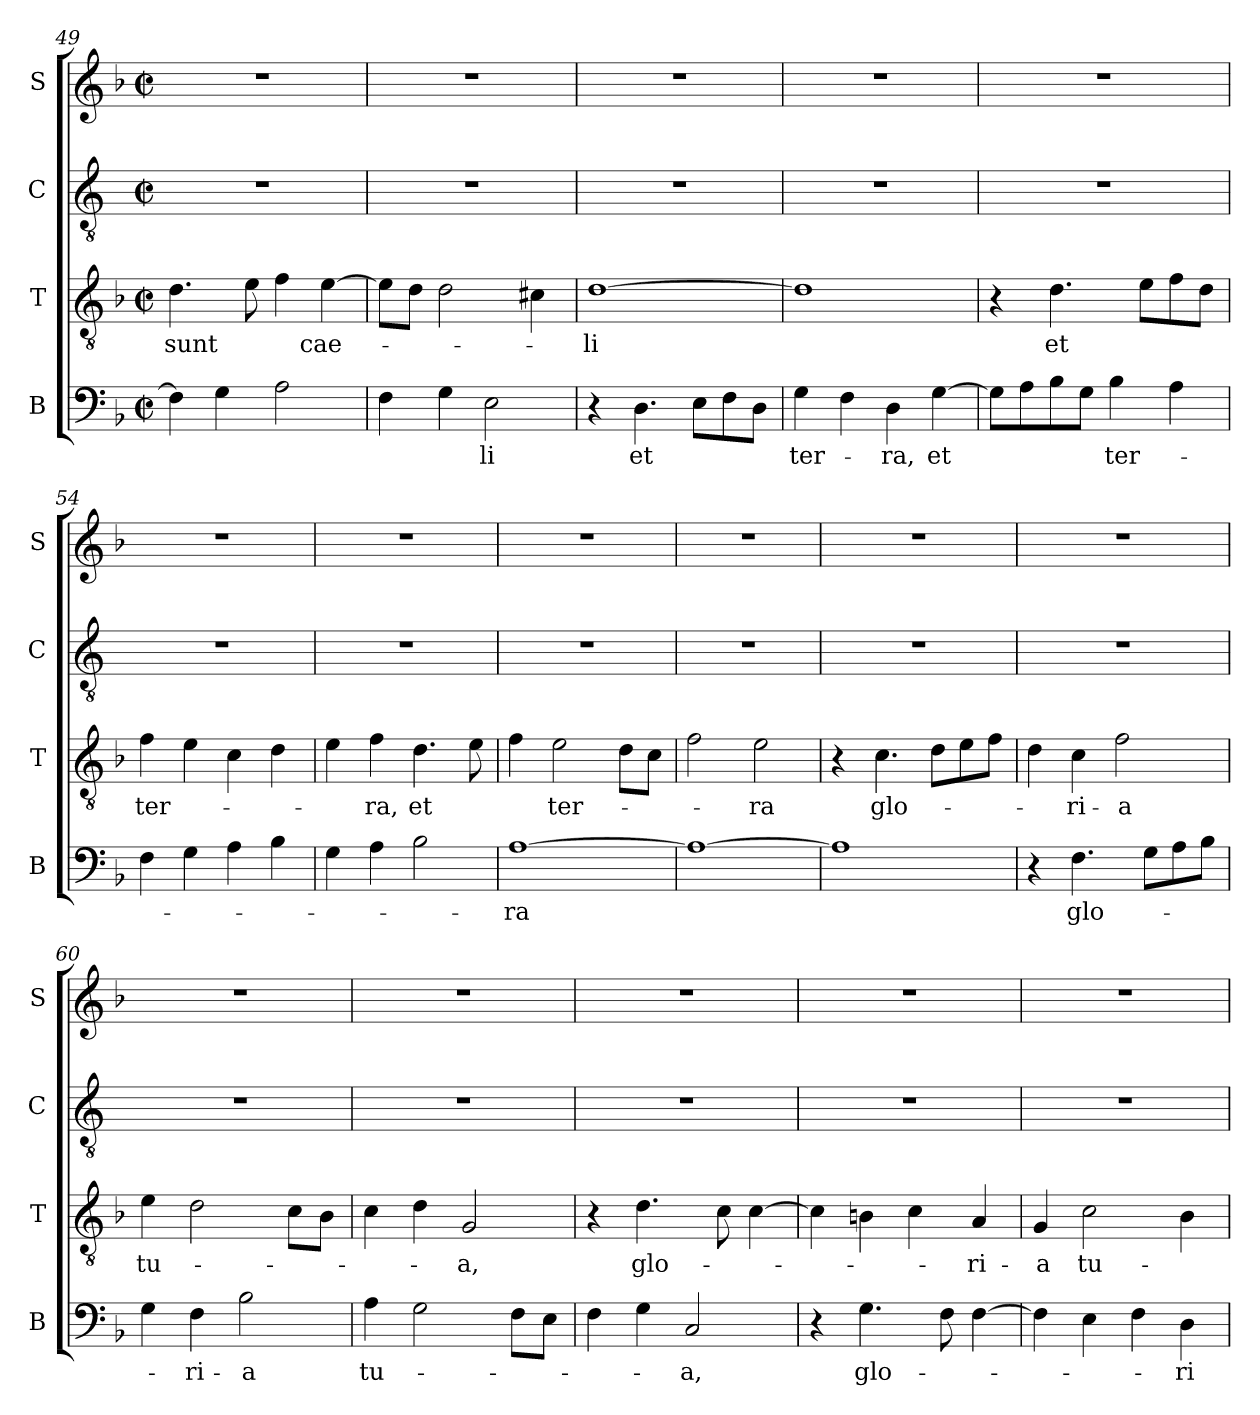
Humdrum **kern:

**kern	**text	**kern	**text	**kern	**kern
*part4	*part4	*part3	*part3	*part2	*part1
*staff4	*staff4	*staff3	*staff3	*staff2	*staff1
*I"B	*	*I"T	*	*I"C	*I"S
*I'B	*	*I'T	*	*I'C	*I'S
*clefF4	*	*clefGv2	*	*clefGv2	*clefG2
*	*	*	*	*ITrd4c7	*
*k[b-]	*	*k[b-]	*	*k[b-]	*k[b-]
*M2/2	*	*M2/2	*	*M2/2	*M2/2
*met(c|)	*	*met(c|)	*	*met(c|)	*met(c|)
=49	=49	=49	=49	=49	=49
!	!	!	!LO:LY:b	!	!
4F\]	.	4.d\	sunt	1r	1r
4G\	.	.	.	.	.
.	.	8e\	.	.	.
2A\	.	4f\	.	.	.
!	!	!	!LO:LY:b	!	!
.	.	[4e\	cae-	.	.
!!LO:LB:g=z
=50	=50	=50	=50	=50	=50
4F\	.	8e\L]	.	1r	1r
.	.	8d\J	.	.	.
4G\	.	2d\	.	.	.
!	!LO:LY:b	!	!	!	!
2E\	-li	.	.	.	.
.	.	4c#X\	.	.	.
=51	=51	=51	=51	=51	=51
!	!	!	!LO:LY:b	!	!
4r	.	[1d	-li	1r	1r
!	!LO:LY:b	!	!	!	!
4.D\	et	.	.	.	.
8E\L	.	.	.	.	.
8F\	.	.	.	.	.
8D\J	.	.	.	.	.
=52	=52	=52	=52	=52	=52
!	!LO:LY:b	!	!	!	!
4G\	ter-	1d]	.	1r	1r
4F\	.	.	.	.	.
!	!LO:LY:b	!	!	!	!
4D\	-ra,	.	.	.	.
!	!LO:LY:b	!	!	!	!
[4G\	et	.	.	.	.
=53	=53	=53	=53	=53	=53
8G\L]	.	4r	.	1r	1r
8A\	.	.	.	.	.
!	!	!	!LO:LY:b	!	!
8B-\	.	4.d\	et	.	.
8G\J	.	.	.	.	.
!	!LO:LY:b	!	!	!	!
4B-\	ter-	.	.	.	.
.	.	8e\L	.	.	.
4A\	.	8f\	.	.	.
.	.	8d\J	.	.	.
=54	=54	=54	=54	=54	=54
!	!	!	!LO:LY:b	!	!
4F\	.	4f\	ter-	1r	1r
4G\	.	4e\	.	.	.
4A\	.	4c\	.	.	.
4B-\	.	4d\	.	.	.
=55	=55	=55	=55	=55	=55
4G\	.	4e\	.	1r	1r
!	!	!	!LO:LY:b	!	!
4A\	.	4f\	-ra,	.	.
!	!	!	!LO:LY:b	!	!
2B-\	.	4.d\	et	.	.
.	.	8e\	.	.	.
=56	=56	=56	=56	=56	=56
!	!LO:LY:b	!	!	!	!
[1A	ra	4f\	.	1r	1r
!	!	!	!LO:LY:b	!	!
.	.	2e\	ter-	.	.
.	.	8d\L	.	.	.
.	.	8c\J	.	.	.
!!LO:PB:g=z
=57	=57	=57	=57	=57	=57
1A_	.	2f\	.	1r	1r
!	!	!	!LO:LY:b	!	!
.	.	2e\	-ra	.	.
=58	=58	=58	=58	=58	=58
1A]	.	4r	.	1r	1r
!	!	!	!LO:LY:b	!	!
.	.	4.c\	glo-	.	.
.	.	8d\L	.	.	.
.	.	8e\	.	.	.
.	.	8f\J	.	.	.
=59	=59	=59	=59	=59	=59
4r	.	4d\	.	1r	1r
!	!LO:LY:b	!	!LO:LY:b	!	!
4.F\	glo-	4c\	-ri-	.	.
!	!	!	!LO:LY:b	!	!
.	.	2f\	-a	.	.
8G\L	.	.	.	.	.
8A\	.	.	.	.	.
8B-\J	.	.	.	.	.
=60	=60	=60	=60	=60	=60
!	!	!	!LO:LY:b	!	!
4G\	.	4e\	tu-	1r	1r
!	!LO:LY:b	!	!	!	!
4F\	-ri-	2d\	.	.	.
!	!LO:LY:b	!	!	!	!
2B-\	-a	.	.	.	.
.	.	8c\L	.	.	.
.	.	8B-\J	.	.	.
=61	=61	=61	=61	=61	=61
!	!LO:LY:b	!	!	!	!
4A\	tu-	4c\	.	1r	1r
2G\	.	4d\	.	.	.
!	!	!	!LO:LY:b	!	!
.	.	2G/	-a,	.	.
8F\L	.	.	.	.	.
8E\J	.	.	.	.	.
=62	=62	=62	=62	=62	=62
4F\	.	4r	.	1r	1r
!	!	!	!LO:LY:b	!	!
4G\	.	4.d\	glo-	.	.
!	!LO:LY:b	!	!	!	!
2C/	-a,	.	.	.	.
.	.	8c\	.	.	.
.	.	[4c\	.	.	.
=63	=63	=63	=63	=63	=63
4r	.	4c\]	.	1r	1r
!	!LO:LY:b	!	!	!	!
4.G\	glo-	4Bn\	.	.	.
.	.	4c\	.	.	.
8F\	.	.	.	.	.
!	!	!	!LO:LY:b	!	!
[4F\	.	4A/	-ri-	.	.
!!LO:LB:g=z
=64	=64	=64	=64	=64	=64
!	!	!	!LO:LY:b	!	!
4F\]	.	4G/	-a	1r	1r
!	!	!	!LO:LY:b	!	!
4E\	.	2c\	tu-	.	.
4F\	.	.	.	.	.
!	!LO:LY:b	!	!	!	!
4D\	-ri-	4B-\	.	.	.
=	=	=	=	=	=
*-	*-	*-	*-	*-	*-
